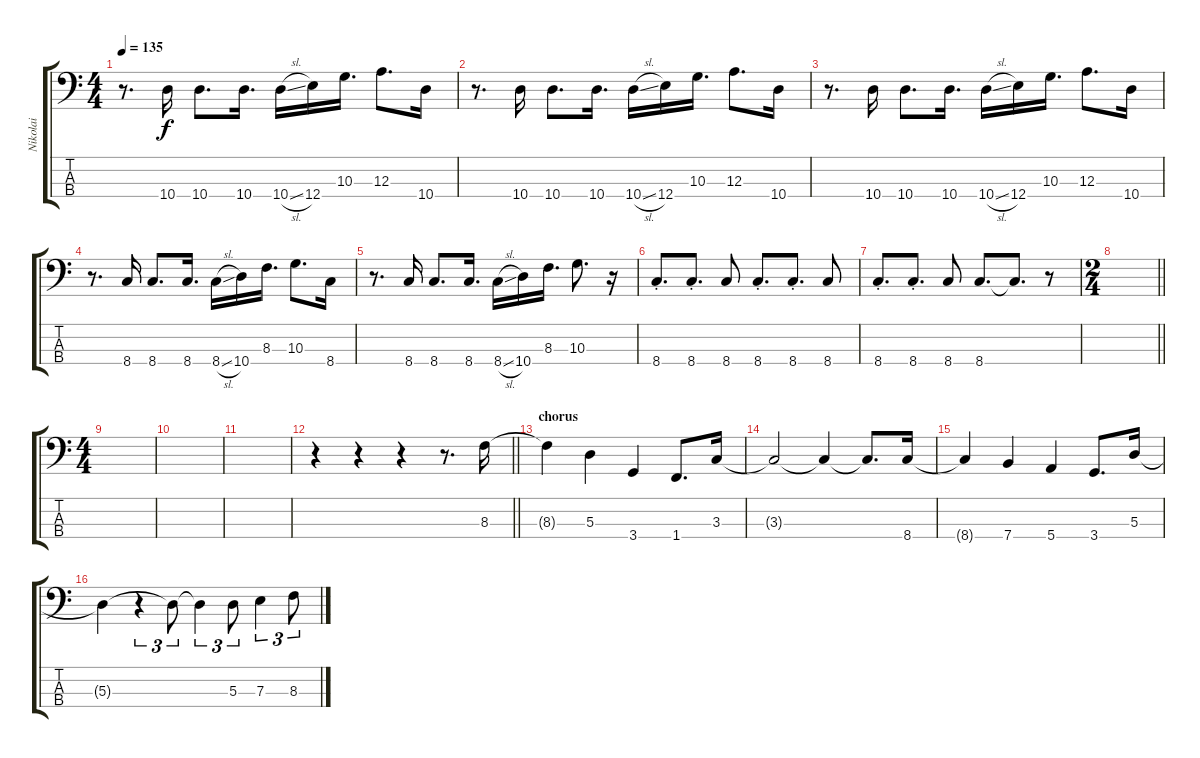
\track ("Nikolai" "Nikolai") {instrument electricbasspick}
\staff {score tabs}
\tuning (G2 D2 A1 E1) {hide}
\ts (4 4)
\tempo 135
\clef f4
\ks c
r.8{d dy f} 10.4.16 10.4.8{d} 10.4.16{d} 10.4{sl}.16 12.4.16 10.3.16{d} 12.3.8{d} 10.4.16 |
r.8{d} 10.4.16 10.4.8{d} 10.4.16{d} 10.4{sl}.16 12.4.16 10.3.16{d} 12.3.8{d} 10.4.16 |
r.8{d} 10.4.16 10.4.8{d} 10.4.16{d} 10.4{sl}.16 12.4.16 10.3.16{d} 12.3.8{d} 10.4.16 |
r.8{d} 8.4.16 8.4.8{d} 8.4.16{d} 8.4{sl}.16 10.4.16 8.3.16{d} 10.3.8{d} 8.4.16 |
r.8{d} 8.4.16 8.4.8{d} 8.4.16{d} 8.4{sl}.16 10.4.16 8.3.16{d} 10.3.8{d} r.16 |
8.4{st}.8{d} 8.4{st}.8{d} 8.4.8 8.4{st}.8{d} 8.4{st}.8{d} 8.4.8 |
8.4{st}.8{d} 8.4{st}.8{d} 8.4.8 8.4.8{d} 8.4{t}.8{d} r.8 |
\ts (2 4)
\barLineRight lightlight
|
\ts (4 4)
|
|
|
\barLineRight lightlight
r.4 r.4 r.4 r.8{d} 8.3.16 |
\section ("" "chorus")
8.3{t}.4 5.3.4 3.4.4 1.4.8{d} 3.3.16 |
3.3{t}.2 3.3{t}.4 3.3{t}.8{d} 8.4.16 |
8.4{t}.4 7.4.4 5.4.4 3.4.8{d} 5.3.16 |
5.3{t}.4 r.4{tu (3 2)} 5.3{t}.8{tu (3 2)} 5.3{t}.4{tu (3 2)} 5.3.8{tu (3 2)} 7.3.4{tu (3 2)} 8.3.8{tu (3 2)}
